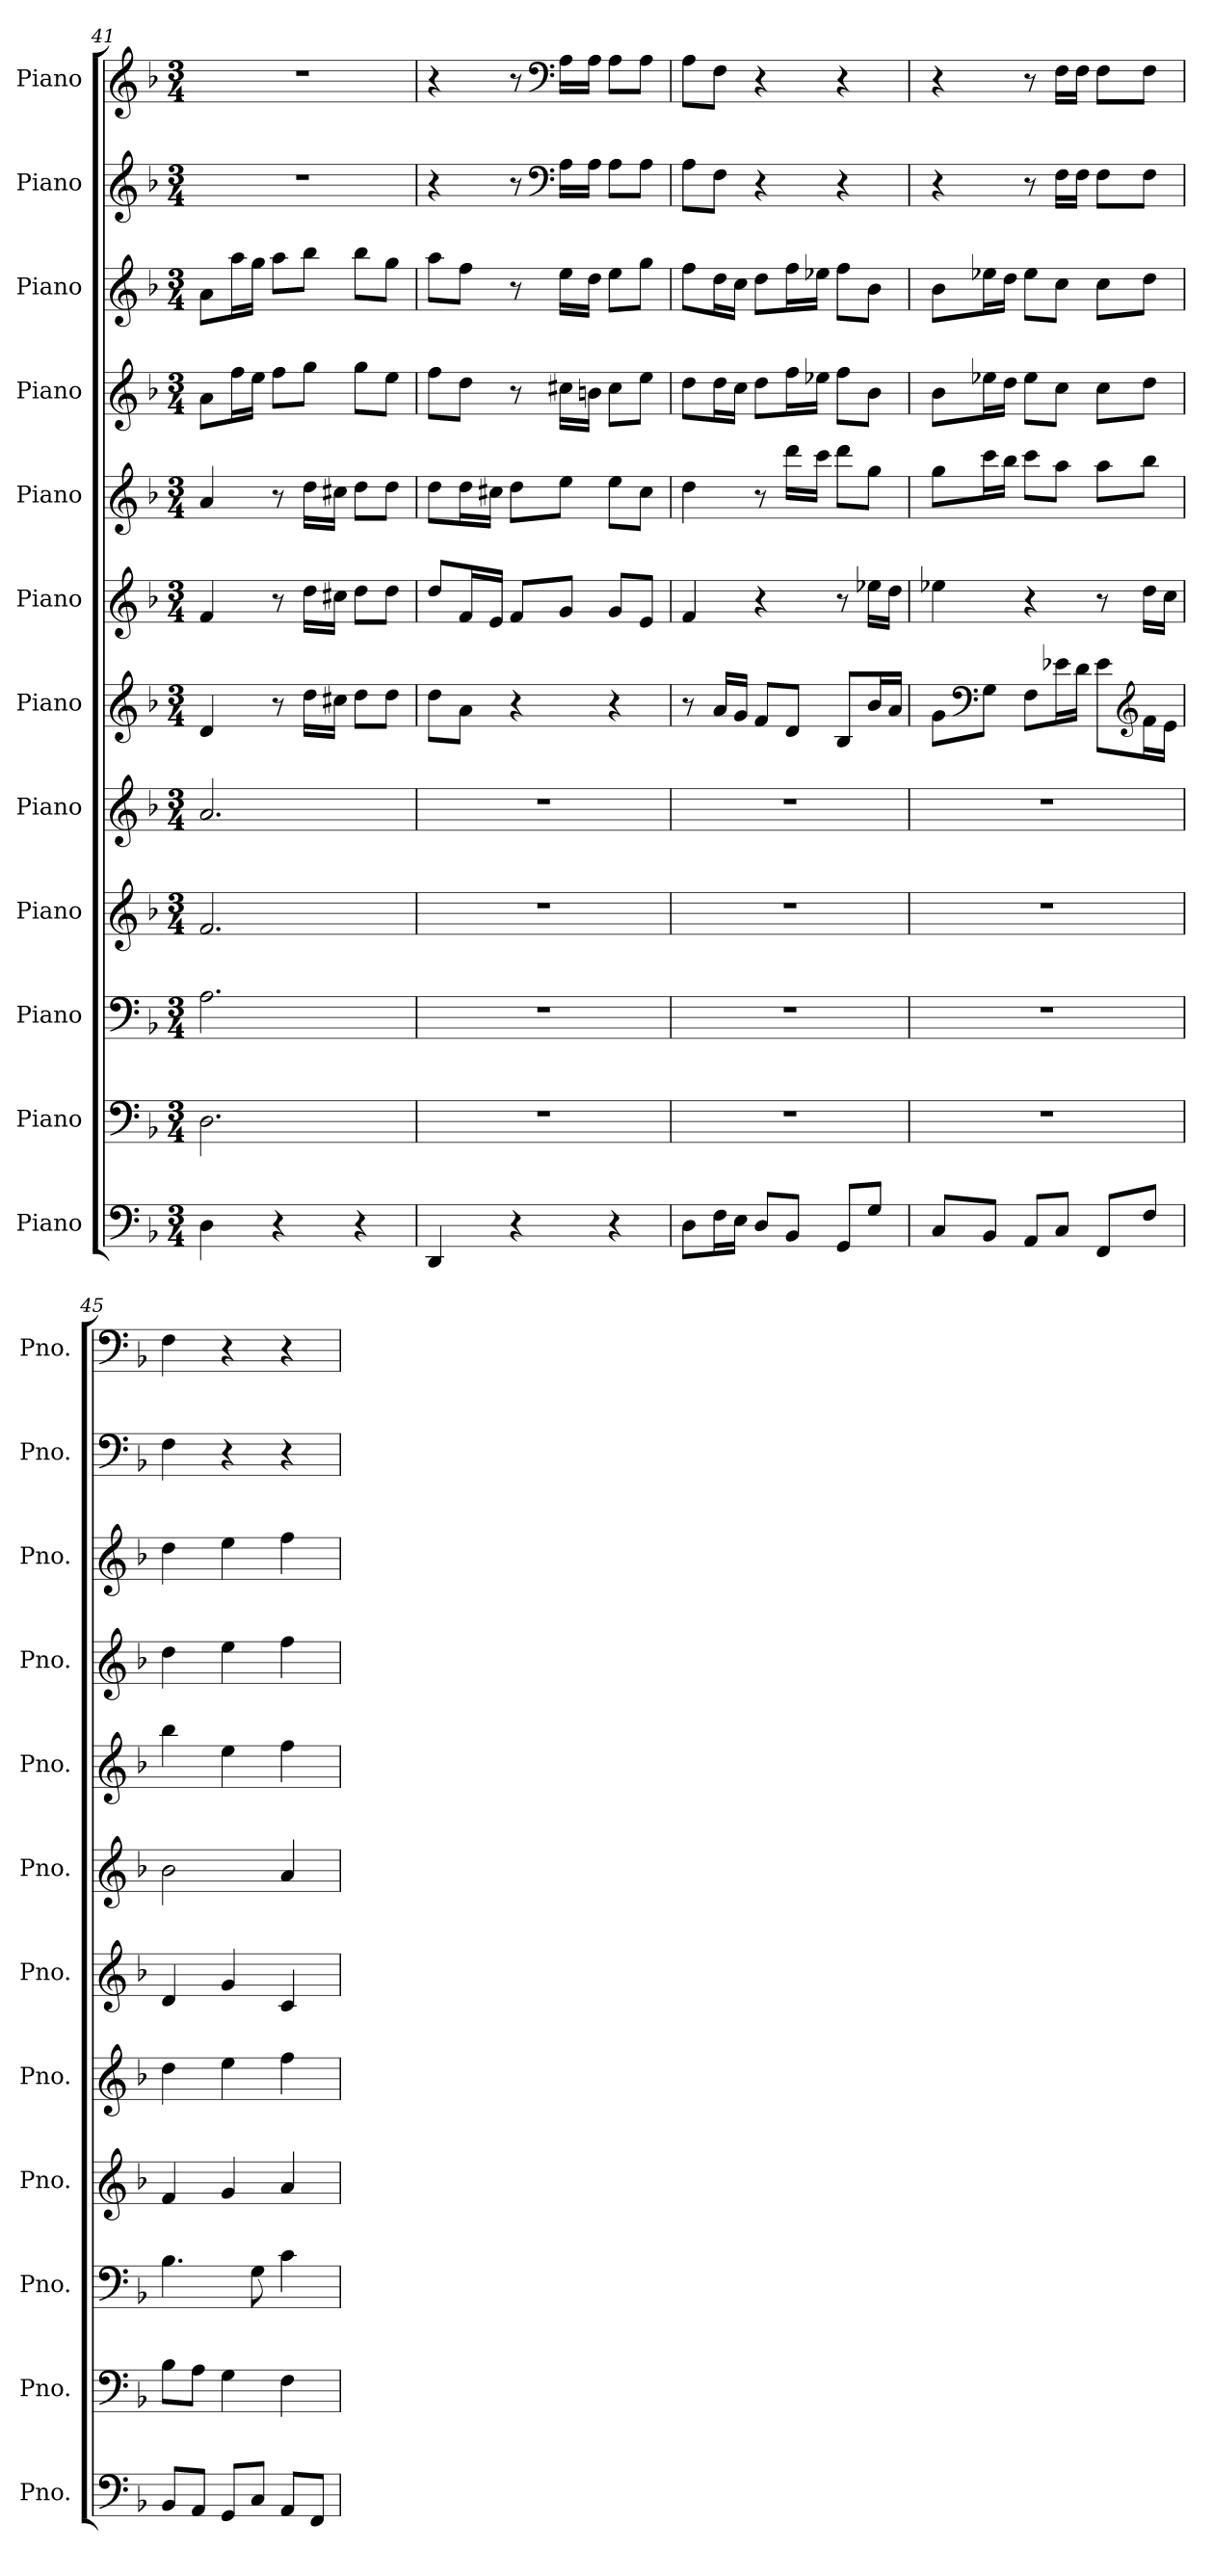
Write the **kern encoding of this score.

**kern	**kern	**kern	**kern	**kern	**kern	**kern	**kern	**kern	**kern	**kern	**kern
*part12	*part11	*part10	*part9	*part8	*part7	*part6	*part5	*part4	*part3	*part2	*part1
*staff12	*staff11	*staff10	*staff9	*staff8	*staff7	*staff6	*staff5	*staff4	*staff3	*staff2	*staff1
*I"Piano	*I"Piano	*I"Piano	*I"Piano	*I"Piano	*I"Piano	*I"Piano	*I"Piano	*I"Piano	*I"Piano	*I"Piano	*I"Piano
*I'Pno.	*I'Pno.	*I'Pno.	*I'Pno.	*I'Pno.	*I'Pno.	*I'Pno.	*I'Pno.	*I'Pno.	*I'Pno.	*I'Pno.	*I'Pno.
*clefF4	*clefF4	*clefF4	*clefG2	*clefG2	*clefG2	*clefG2	*clefG2	*clefG2	*clefG2	*clefG2	*clefG2
*k[b-]	*k[b-]	*k[b-]	*k[b-]	*k[b-]	*k[b-]	*k[b-]	*k[b-]	*k[b-]	*k[b-]	*k[b-]	*k[b-]
*M3/4	*M3/4	*M3/4	*M3/4	*M3/4	*M3/4	*M3/4	*M3/4	*M3/4	*M3/4	*M3/4	*M3/4
=41	=41	=41	=41	=41	=41	=41	=41	=41	=41	=41	=41
4D\	2.D\	2.A\	2.f/	2.a/	4d/	4f/	4a/	8a\L	8a\L	2.r	2.r
.	.	.	.	.	.	.	.	16ff\L	16aa\L	.	.
.	.	.	.	.	.	.	.	16ee\JJ	16gg\JJ	.	.
4r	.	.	.	.	8r	8r	8r	8ff\L	8aa\L	.	.
.	.	.	.	.	16dd\LL	16dd\LL	16dd\LL	8gg\J	8bb-\J	.	.
.	.	.	.	.	16cc#X\JJ	16cc#X\JJ	16cc#X\JJ	.	.	.	.
4r	.	.	.	.	8dd\L	8dd\L	8dd\L	8gg\L	8bb-\L	.	.
.	.	.	.	.	8dd\J	8dd\J	8dd\J	8ee\J	8gg\J	.	.
=42	=42	=42	=42	=42	=42	=42	=42	=42	=42	=42	=42
4DD/	2.r	2.r	2.r	2.r	8dd\L	8dd/L	8dd\L	8ff\L	8aa\L	4r	4r
.	.	.	.	.	8a\J	16f/L	16dd\L	8dd\J	8ff\J	.	.
.	.	.	.	.	.	16e/JJ	16cc#X\JJ	.	.	.	.
4r	.	.	.	.	4r	8f/L	8dd\L	8r	8r	8r	8r
*	*	*	*	*	*	*	*	*	*	*clefF4	*clefF4
.	.	.	.	.	.	8g/J	8ee\J	16cc#X\LL	16ee\LL	16A\LL	16A\LL
.	.	.	.	.	.	.	.	16bn\JJ	16dd\JJ	16A\JJ	16A\JJ
4r	.	.	.	.	4r	8g/L	8ee\L	8cc#\L	8ee\L	8A\L	8A\L
.	.	.	.	.	.	8e/J	8cc#\J	8ee\J	8gg\J	8A\J	8A\J
!!LO:PB:g=z
=43	=43	=43	=43	=43	=43	=43	=43	=43	=43	=43	=43
8D\L	2.r	2.r	2.r	2.r	8r	4f/	4dd\	8dd\L	8ff\L	8A\L	8A\L
16F\L	.	.	.	.	16a/LL	.	.	16dd\L	16dd\L	8F\J	8F\J
16E\JJ	.	.	.	.	16g/JJ	.	.	16cc\JJ	16cc\JJ	.	.
8D/L	.	.	.	.	8f/L	4r	8r	8dd\L	8dd\L	4r	4r
8BB-/J	.	.	.	.	8d/J	.	16ddd\LL	16ff\L	16ff\L	.	.
.	.	.	.	.	.	.	16ccc\JJ	16ee-X\JJ	16ee-X\JJ	.	.
8GG/L	.	.	.	.	8B-/L	8r	8ddd\L	8ff\L	8ff\L	4r	4r
8G/J	.	.	.	.	16b-/L	16ee-X\LL	8gg\J	8b-\J	8b-\J	.	.
.	.	.	.	.	16a/JJ	16dd\JJ	.	.	.	.	.
=44	=44	=44	=44	=44	=44	=44	=44	=44	=44	=44	=44
8C/L	2.r	2.r	2.r	2.r	8g\L	4ee-X\	8gg\L	8b-\L	8b-\L	4r	4r
*	*	*	*	*	*clefF4	*	*	*	*	*	*
8BB-/J	.	.	.	.	8G\J	.	16ccc\L	16ee-X\L	16ee-X\L	.	.
.	.	.	.	.	.	.	16bb-\JJ	16dd\JJ	16dd\JJ	.	.
8AA/L	.	.	.	.	8F\L	4r	8ccc\L	8ee-\L	8ee-\L	8r	8r
8C/J	.	.	.	.	16e-X\L	.	8aa\J	8cc\J	8cc\J	16F\LL	16F\LL
.	.	.	.	.	16d\JJ	.	.	.	.	16F\JJ	16F\JJ
8FF/L	.	.	.	.	8e-\L	8r	8aa\L	8cc\L	8cc\L	8F\L	8F\L
*	*	*	*	*	*clefG2	*	*	*	*	*	*
8F/J	.	.	.	.	16f\L	16dd\LL	8bb-\J	8dd\J	8dd\J	8F\J	8F\J
.	.	.	.	.	16e-\JJ	16cc\JJ	.	.	.	.	.
=45	=45	=45	=45	=45	=45	=45	=45	=45	=45	=45	=45
8BB-/L	8B-\L	4.B-\	4f/	4dd\	4d/	2b-\	4bb-\	4dd\	4dd\	4F\	4F\
8AA/J	8A\J	.	.	.	.	.	.	.	.	.	.
8GG/L	4G\	.	4g/	4ee\	4g/	.	4ee\	4ee\	4ee\	4r	4r
8C/J	.	8G\	.	.	.	.	.	.	.	.	.
8AA/L	4F\	4c\	4a/	4ff\	4c/	4a/	4ff\	4ff\	4ff\	4r	4r
8FF/J	.	.	.	.	.	.	.	.	.	.	.
=	=	=	=	=	=	=	=	=	=	=	=
*-	*-	*-	*-	*-	*-	*-	*-	*-	*-	*-	*-
